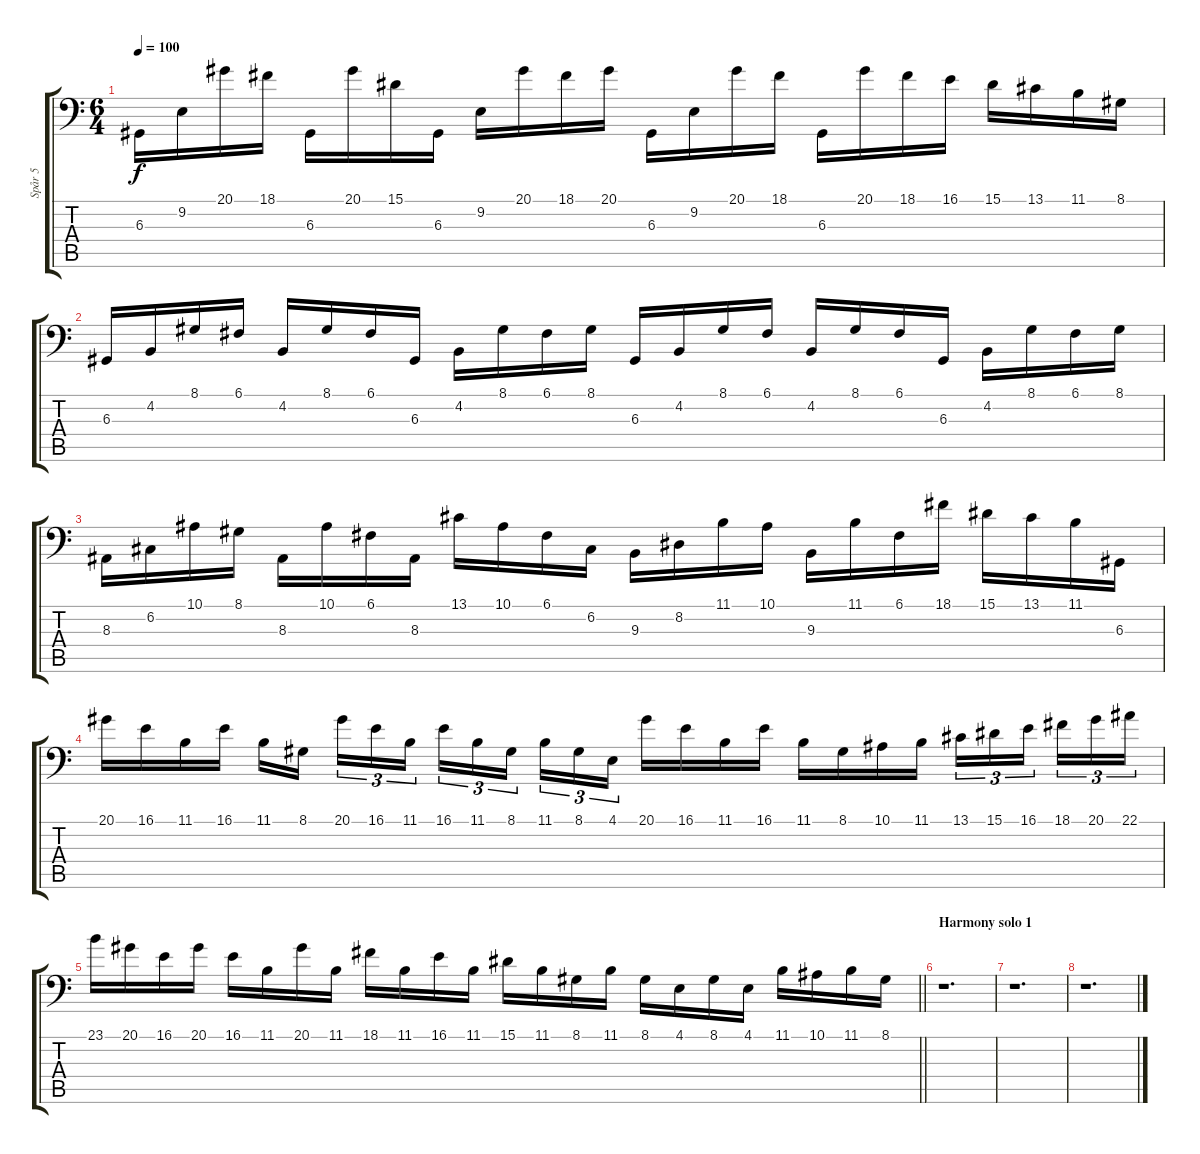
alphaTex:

\track ("Spår 5" "Spår 5") {instrument stringensemble1}
\staff {score tabs}
\tuning (C3 G2 D2 A1 E1 B0) {hide}
\ts (6 4)
\tempo 100
\clef f4
\ks c
6.3.16{dy f} 9.2.16 20.1.16 18.1.16 6.3.16 20.1.16 15.1.16 6.3.16 9.2.16 20.1.16 18.1.16 20.1.16 6.3.16 9.2.16 20.1.16 18.1.16 6.3.16 20.1.16 18.1.16 16.1.16 15.1.16 13.1.16 11.1.16 8.1.16 |
6.3.16 4.2.16 8.1.16 6.1.16 4.2.16 8.1.16 6.1.16 6.3.16 4.2.16 8.1.16 6.1.16 8.1.16 6.3.16 4.2.16 8.1.16 6.1.16 4.2.16 8.1.16 6.1.16 6.3.16 4.2.16 8.1.16 6.1.16 8.1.16 |
8.3.16 6.2.16 10.1.16 8.1.16 8.3.16 10.1.16 6.1.16 8.3.16 13.1.16 10.1.16 6.1.16 6.2.16 9.3.16 8.2.16 11.1.16 10.1.16 9.3.16 11.1.16 6.1.16 18.1.16 15.1.16 13.1.16 11.1.16 6.3.16 |
20.1.16 16.1.16 11.1.16 16.1.16 11.1.16 8.1.16{beam splitsecondary} 20.1.16{tu (3 2)} 16.1.16{tu (3 2)} 11.1.16{tu (3 2) beam splitsecondary} 16.1.16{tu (3 2)} 11.1.16{tu (3 2)} 8.1.16{tu (3 2) beam splitsecondary} 11.1.16{tu (3 2)} 8.1.16{tu (3 2)} 4.1.16{tu (3 2)} 20.1.16 16.1.16 11.1.16 16.1.16 11.1.16 8.1.16 10.1.16 11.1.16{beam splitsecondary} 13.1.16{tu (3 2)} 15.1.16{tu (3 2)} 16.1.16{tu (3 2) beam splitsecondary} 18.1.16{tu (3 2)} 20.1.16{tu (3 2)} 22.1.16{tu (3 2)} |
\barLineRight lightlight
23.1.16 20.1.16 16.1.16 20.1.16 16.1.16 11.1.16 20.1.16 11.1.16 18.1.16 11.1.16 16.1.16 11.1.16 15.1.16 11.1.16 8.1.16 11.1.16 8.1.16 4.1.16 8.1.16 4.1.16 11.1.16 10.1.16 11.1.16 8.1.16 |
\section ("" "Harmony solo 1")
r.1{d} |
r.1{d} |
r.1{d}
